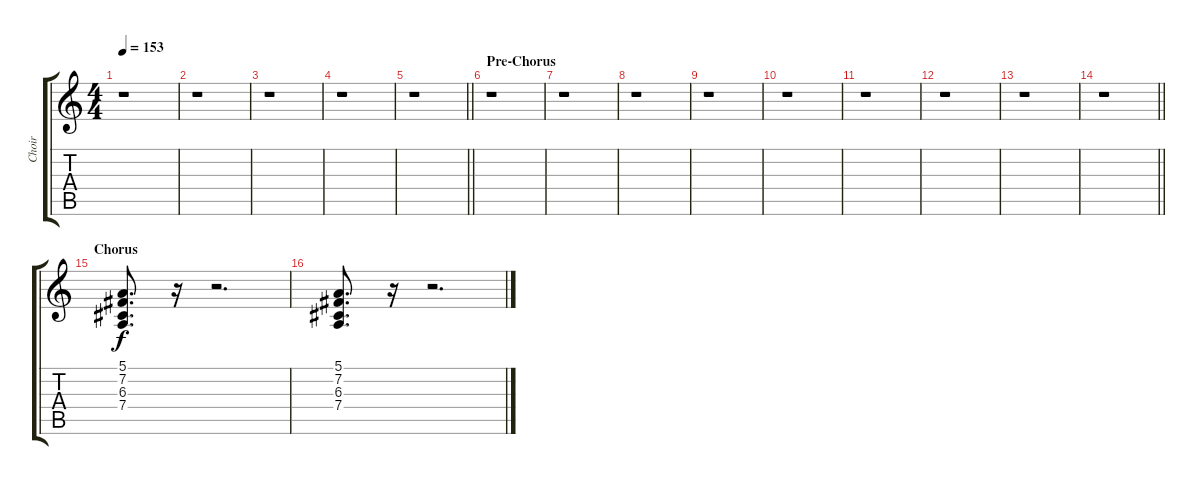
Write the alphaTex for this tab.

\track ("Choir" "Choir") {instrument choiraahs}
\staff {score tabs}
\tuning (E4 B3 G3 D3 A2 E2) {hide}
\ts (4 4)
\tempo 153
\clef g2
\ks c
r.1{dy f} |
r.1 |
r.1 |
r.1 |
\barLineRight lightlight
r.1 |
\section ("" "Pre-Chorus")
r.1 |
r.1 |
r.1 |
r.1 |
r.1 |
r.1 |
r.1 |
r.1 |
\barLineRight lightlight
r.1 |
\section ("" "Chorus")
(5.1 7.2 6.3 7.4).8{d} r.16 r.2{d} |
(5.1 7.2 6.3 7.4).8{d} r.16 r.2{d}
